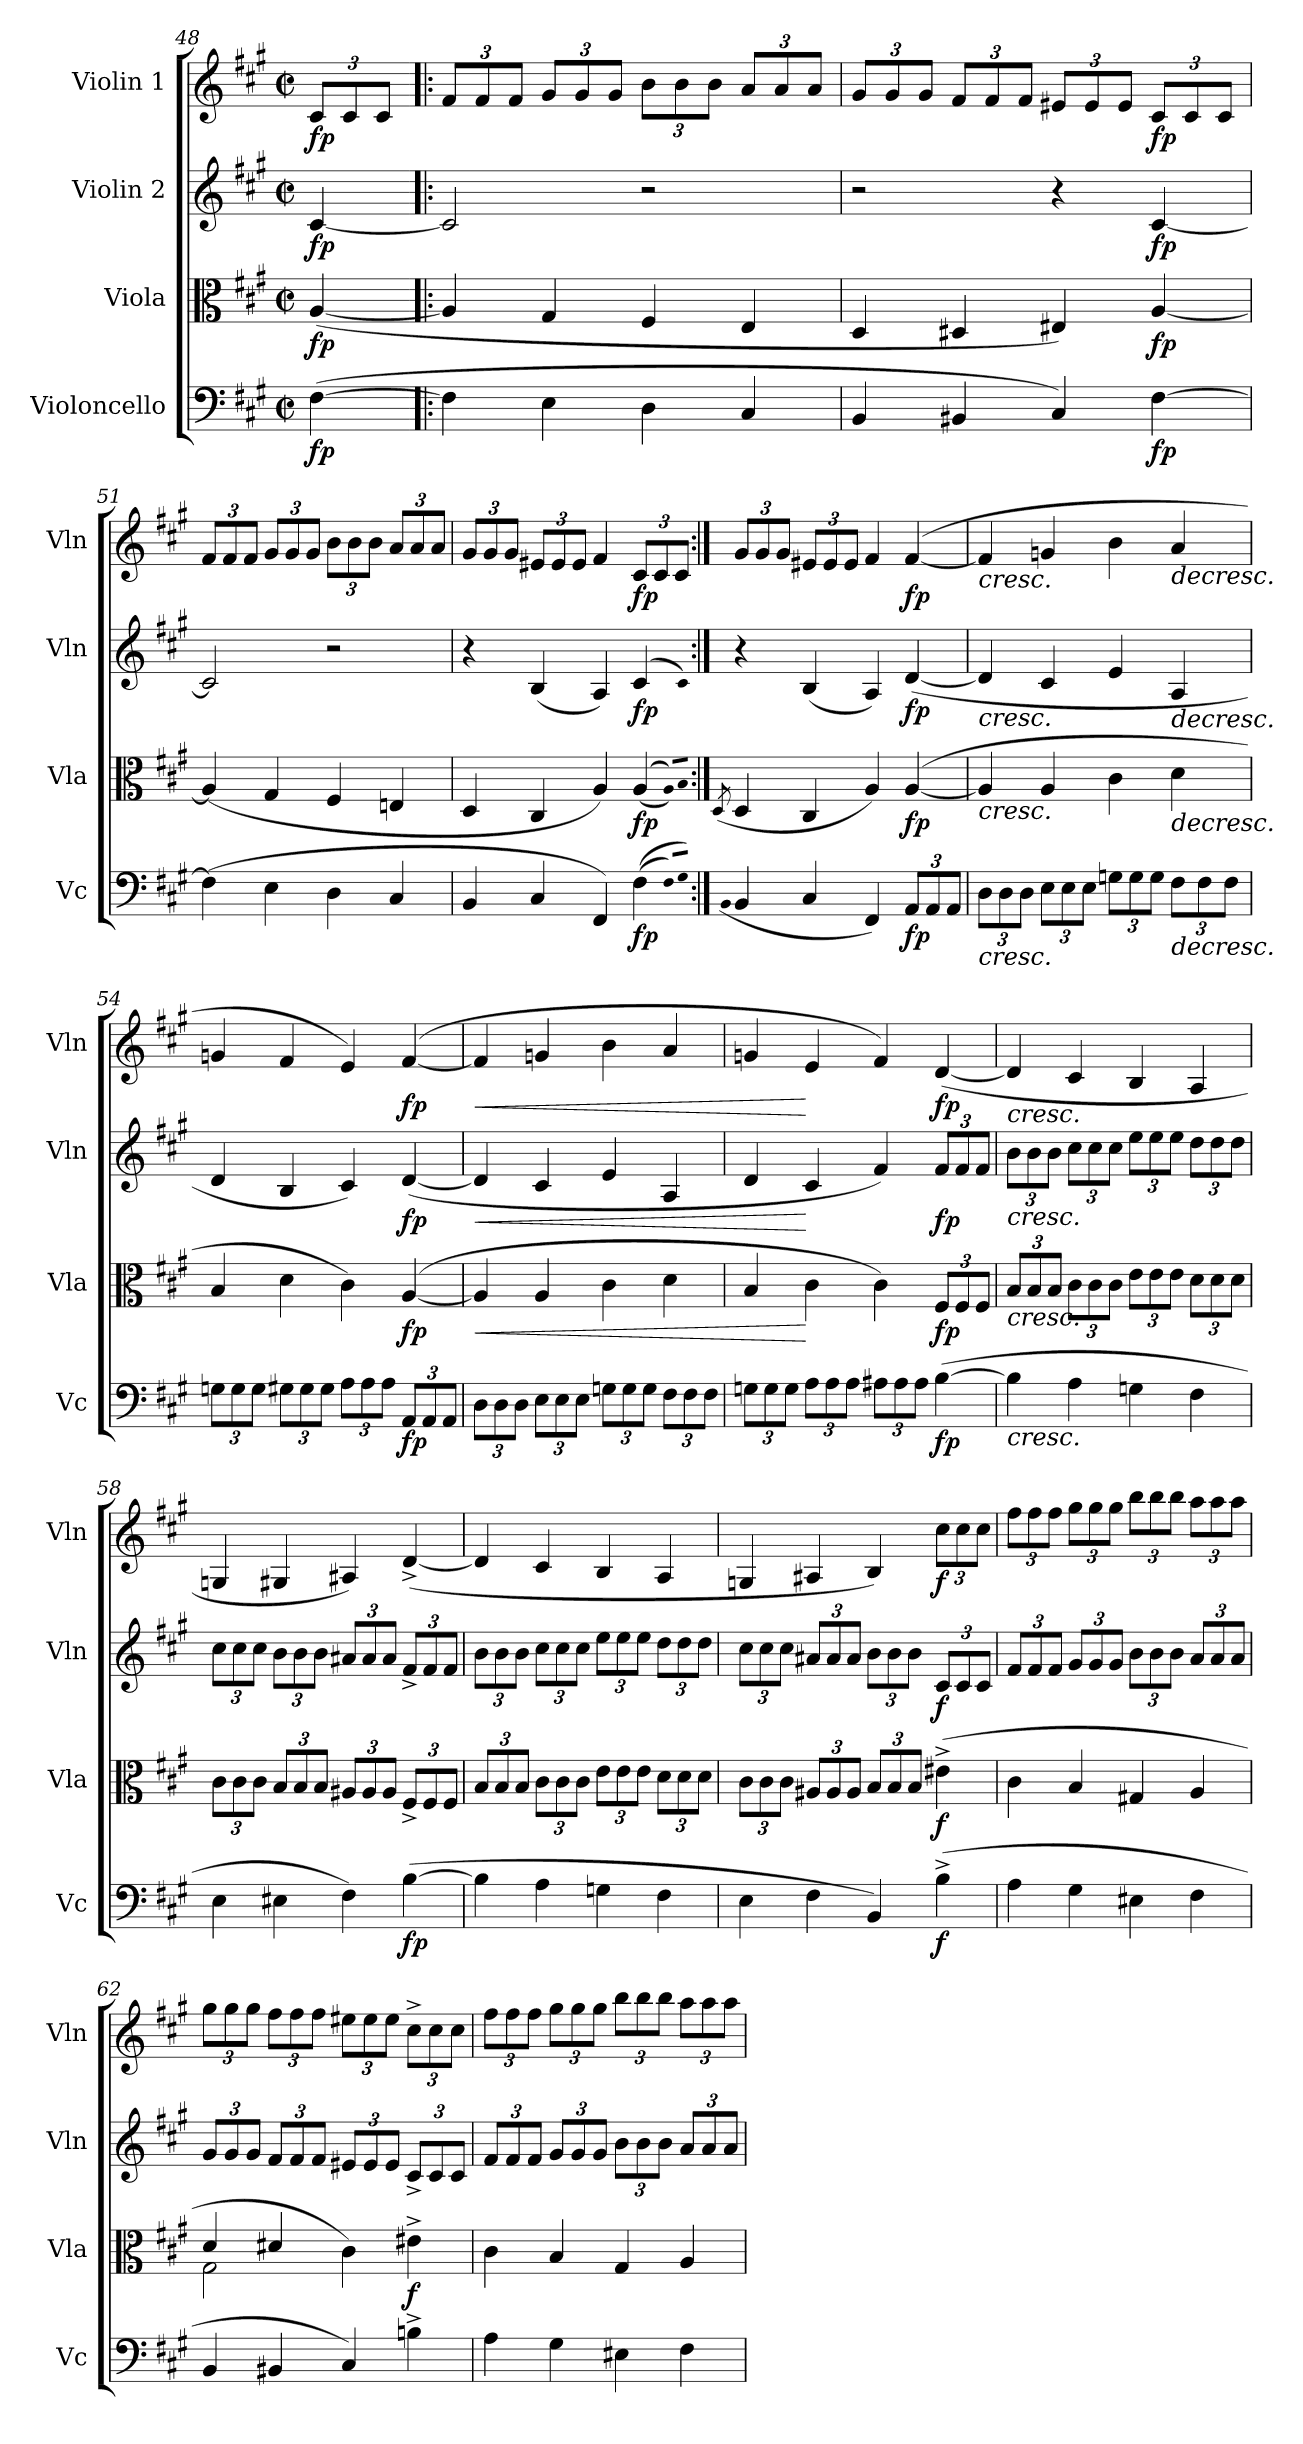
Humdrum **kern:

**kern	**dynam	**kern	**dynam	**kern	**dynam	**kern	**dynam
*part4	*part4	*part3	*part3	*part2	*part2	*part1	*part1
*staff4	*staff4	*staff3	*staff3	*staff2	*staff2	*staff1	*staff1
*I"Violoncello	*	*I"Viola	*	*I"Violin 2	*	*I"Violin 1	*
*I'Vc	*	*I'Vla	*	*I'Vln	*	*I'Vln	*
*clefF4	*	*clefC3	*	*clefG2	*	*clefG2	*
*k[f#c#g#]	*	*k[f#c#g#]	*	*k[f#c#g#]	*	*k[f#c#g#]	*
*M2/2	*	*M2/2	*	*M2/2	*	*M2/2	*
*met(c|)	*	*met(c|)	*	*met(c|)	*	*met(c|)	*
*	*	*	*	*	*	*Xbrackettup	*
=48X3	=48X3	=48X3	=48X3	=48X3	=48X3	=48X3	=48X3
!	!LO:DY:b	!	!LO:DY:b	!	!LO:DY:b	!	!LO:DY:b
([4F#\	fp	([4A/	fp	[4c#/	fp	12c#/L	fp
.	.	.	.	.	.	12c#/	.
.	.	.	.	.	.	12c#/J	.
=49!|:	=49!|:	=49!|:	=49!|:	=49!|:	=49!|:	=49!|:	=49!|:
4F#\]	.	4A/]	.	2c#/]	.	12f#/L	.
.	.	.	.	.	.	12f#/	.
.	.	.	.	.	.	12f#/J	.
4E\	.	4G#/	.	.	.	12g#/L	.
.	.	.	.	.	.	12g#/	.
.	.	.	.	.	.	12g#/J	.
4D\	.	4F#/	.	2r	.	12b\L	.
.	.	.	.	.	.	12b\	.
.	.	.	.	.	.	12b\J	.
4C#/	.	4E/	.	.	.	12a/L	.
.	.	.	.	.	.	12a/	.
.	.	.	.	.	.	12a/J	.
=50	=50	=50	=50	=50	=50	=50	=50
4BB/	.	4D/	.	2r	.	12g#/L	.
.	.	.	.	.	.	12g#/	.
.	.	.	.	.	.	12g#/J	.
4BB#X/	.	4D#X/	.	.	.	12f#/L	.
.	.	.	.	.	.	12f#/	.
.	.	.	.	.	.	12f#/J	.
4C#/)	.	4E#X/)	.	4r	.	12e#X/L	.
.	.	.	.	.	.	12e#/	.
.	.	.	.	.	.	12e#/J	.
!	!LO:DY:b	!	!LO:DY:b	!	!LO:DY:b	!	!LO:DY:b
[4F#\	fp	[4A/	fp	[4c#/	fp	12c#/L	fp
.	.	.	.	.	.	12c#/	.
.	.	.	.	.	.	12c#/J	.
=51	=51	=51	=51	=51	=51	=51	=51
(4F#\]	.	(4A/]	.	2c#/]	.	12f#/L	.
.	.	.	.	.	.	12f#/	.
.	.	.	.	.	.	12f#/J	.
4E\	.	4G#/	.	.	.	12g#/L	.
.	.	.	.	.	.	12g#/	.
.	.	.	.	.	.	12g#/J	.
4D\	.	4F#/	.	2r	.	12b\L	.
.	.	.	.	.	.	12b\	.
.	.	.	.	.	.	12b\J	.
4C#/	.	4En/	.	.	.	12a/L	.
.	.	.	.	.	.	12a/	.
.	.	.	.	.	.	12a/J	.
!!LO:LB:g=z
=51X4	=51X4	=51X4	=51X4	=51X4	=51X4	=51X4	=51X4
4BB/	.	4D/	.	4r	.	12g#/L	.
.	.	.	.	.	.	12g#/	.
.	.	.	.	.	.	12g#/J	.
4C#/	.	4C#/	.	(4B/	.	12e#X/L	.
.	.	.	.	.	.	12e#/	.
.	.	.	.	.	.	12e#/J	.
4FF#/)	.	4A/)	.	4A/)	.	4f#/	.
!	!LO:DY:b	!	!LO:DY:b	!	!LO:DY:b	!	!LO:DY:b
(>(4F#\	fp	((<4A/	fp	(4c#/	fp	12c#/L	fp
.	.	.	.	.	.	12c#/	.
.	.	.	.	.	.	12c#/J	.
qF#L)	.	qAL))	.	.	.	.	.
qG#J)	.	qBJ	.	qc#)	.	.	.
=52:|!	=52:|!	=52:|!	=52:|!	=52:|!	=52:|!	=52:|!	=52:|!
(qBB	.	(8qD/	.	.	.	.	.
4BB/	.	4D/	.	4r	.	12g#/L	.
.	.	.	.	.	.	12g#/	.
.	.	.	.	.	.	12g#/J	.
4C#/	.	4C#/	.	(4B/	.	12e#X/L	.
.	.	.	.	.	.	12e#/	.
.	.	.	.	.	.	12e#/J	.
4FF#/)	.	4A/)	.	4A/)	.	4f#/	.
*Xbrackettup	*	*	*	*	*	*	*
!	!LO:DY:b	!	!LO:DY:b	!	!LO:DY:b	!	!LO:DY:b
12AA/L	fp	([4A/	fp	([4d/	fp	([4f#/	fp
12AA/	.	.	.	.	.	.	.
12AA/J	.	.	.	.	.	.	.
!!LO:LB:g=z
=53	=53	=53	=53	=53	=53	=53	=53
!	!LO:HP:b	!	!LO:HP:b	!	!LO:HP:b	!	!LO:HP:b
12D\L	<	4A/]	<	4d/]	<	4f#/]	<
12D\	.	.	.	.	.	.	.
12D\J	.	.	.	.	.	.	.
12E\L	.	4A/	.	4c#/	.	4gn/	.
12E\	.	.	.	.	.	.	.
12E\J	.	.	.	.	.	.	.
12Gn\L	.	4c#\	.	4e/	.	4b\	.
12G\	.	.	.	.	.	.	.
12G\J	.	.	.	.	.	.	.
!	!LO:HP:b	!	!LO:HP:b	!	!LO:HP:b	!	!LO:HP:b
12F#\L	>	4d\	>	4A/	>	4a/	>
12F#\	.	.	.	.	.	.	.
12F#\J	.	.	.	.	.	.	.
=54	=54	=54	=54	=54	=54	=54	=54
12Gn\L	.	4B/	.	4d/	.	4gn/	.
12G\	[	.	.	.	.	.	.
12G\J	.	.	.	.	.	.	.
12G#X\L	.	4d\	[	4B/	[	4f#/	[
12G#\	.	.	.	.	.	.	.
12G#\J	.	.	.	.	.	.	.
12A\L	.	4c#\)	.	4c#/)	.	4e/)	.
12A\	.	.	.	.	.	.	.
12A\J	.	.	.	.	.	.	.
!	!LO:DY:b	!	!LO:DY:b	!	!LO:DY:b	!	!LO:DY:b
12AA/L	fp	([4A/	fp	([4d/	fp	([4f#/	fp
12AA/	.	.	.	.	.	.	.
12AA/J	.	.	.	.	.	.	.
=55	=55	=55	=55	=55	=55	=55	=55
!	!	!	!LO:HP:b	!	!LO:HP:b	!	!LO:HP:b
12D\L	.	4A/]	<	4d/]	<	4f#/]	<
12D\	.	.	.	.	.	.	.
12D\J	.	.	.	.	.	.	.
12E\L	.	4A/	.	4c#/	.	4gn/	.
12E\	.	.	.	.	.	.	.
12E\J	.	.	.	.	.	.	.
12Gn\L	.	4c#\	]	4e/	]	4b\	]
12G\	.	.	.	.	.	.	.
12G\J	.	.	.	.	.	.	.
12F#\L	.	4d\	.	4A/	.	4a/	.
12F#\	.	.	.	.	.	.	.
12F#\J	.	.	.	.	.	.	.
!!LO:PB:g=z
=56	=56	=56	=56	=56	=56	=56	=56
12Gn\L	.	4B/	.	4d/	.	4gn/	.
12G\	.	.	.	.	.	.	.
12G\J	.	.	.	.	.	.	.
12A\L	.	4c#\	[	4c#/	[	4e/	[
12A\	.	.	.	.	.	.	.
12A\J	.	.	.	.	.	.	.
12A#X\L	.	4c#\)	.	4f#/)	.	4f#/)	.
12A#\	]	.	.	.	.	.	.
12A#\J	.	.	.	.	.	.	.
*	*	*Xbrackettup	*	*Xbrackettup	*	*	*
!	!LO:DY:b	!	!LO:DY:b	!	!LO:DY:b	!	!LO:DY:b
([4B\	fp	12F#/L	fp	12f#/L	fp	([4d/	fp
.	.	12F#/	.	12f#/	.	.	.
.	.	12F#/J	.	12f#/J	.	.	.
=57	=57	=57	=57	=57	=57	=57	=57
!	!	!	!	!	!	!LO:TX:b:i:t=cresc.	!
!	!	!	!	!LO:TX:b:i:t=cresc.	!	!	!
!	!	!LO:TX:b:i:t=cresc.	!	!	!	!	!
!LO:TX:b:i:t=cresc.	!	!	!	!	!	!	!
4B\]	.	12B/L	.	12b\L	.	4d/]	.
.	.	12B/	.	12b\	.	.	.
.	.	12B/J	.	12b\J	.	.	.
4A\	.	12c#\L	.	12cc#\L	.	4c#/	.
.	.	12c#\	.	12cc#\	.	.	.
.	.	12c#\J	.	12cc#\J	.	.	.
4Gn\	.	12e\L	.	12ee\L	.	4B/	.
.	.	12e\	.	12ee\	.	.	.
.	.	12e\J	.	12ee\J	.	.	.
4F#\	.	12d\L	.	12dd\L	.	4A/	.
.	.	12d\	.	12dd\	.	.	.
.	.	12d\J	.	12dd\J	.	.	.
=58	=58	=58	=58	=58	=58	=58	=58
4E\	.	12c#\L	.	12cc#\L	.	4Gn/	.
.	.	12c#\	.	12cc#\	.	.	.
.	.	12c#\J	.	12cc#\J	.	.	.
4E#X\	.	12B/L	.	12b\L	.	4G#X/	.
.	.	12B/	.	12b\	.	.	.
.	.	12B/J	.	12b\J	.	.	.
4F#\)	.	12A#X/L	.	12a#X/L	.	4A#X/)	.
.	.	12A#/	.	12a#/	.	.	.
.	.	12A#/J	.	12a#/J	.	.	.
!	!LO:DY:b	!	!	!	!	!	!
([4B\	fp	12F#^/L	.	12f#^/L	.	([4d^/	.
.	.	12F#/	.	12f#/	.	.	.
.	.	12F#/J	.	12f#/J	.	.	.
!!LO:LB:g=z
=59	=59	=59	=59	=59	=59	=59	=59
4B\]	.	12B/L	.	12b\L	.	4d/]	.
.	.	12B/	.	12b\	.	.	.
.	.	12B/J	.	12b\J	.	.	.
4A\	.	12c#\L	.	12cc#\L	.	4c#/	.
.	.	12c#\	.	12cc#\	.	.	.
.	.	12c#\J	.	12cc#\J	.	.	.
4Gn\	.	12e\L	.	12ee\L	.	4B/	.
.	.	12e\	.	12ee\	.	.	.
.	.	12e\J	.	12ee\J	.	.	.
4F#\	.	12d\L	.	12dd\L	.	4A/	.
.	.	12d\	.	12dd\	.	.	.
.	.	12d\J	.	12dd\J	.	.	.
=60	=60	=60	=60	=60	=60	=60	=60
4E\	.	12c#\L	.	12cc#\L	.	4Gn/	.
.	.	12c#\	.	12cc#\	.	.	.
.	.	12c#\J	.	12cc#\J	.	.	.
4F#\	.	12A#X/L	.	12a#X/L	.	4A#X/	.
.	.	12A#/	.	12a#/	.	.	.
.	.	12A#/J	.	12a#/J	.	.	.
4BB/)	.	12B/L	.	12b\L	.	4B/)	.
.	.	12B/	.	12b\	.	.	.
.	.	12B/J	.	12b\J	.	.	.
!	!LO:DY:b	!	!LO:DY:b	!	!LO:DY:b	!	!LO:DY:b
(4B^\	f	(4e#X^\	f	12c#/L	f	12cc#\L	f
.	.	.	.	12c#/	.	12cc#\	.
.	.	.	.	12c#/J	.	12cc#\J	.
=61	=61	=61	=61	=61	=61	=61	=61
4A\	.	4c#\	.	12f#/L	.	12ff#\L	.
.	.	.	.	12f#/	.	12ff#\	.
.	.	.	.	12f#/J	.	12ff#\J	.
4G#\	.	4B/	.	12g#/L	.	12gg#\L	.
.	.	.	.	12g#/	.	12gg#\	.
.	.	.	.	12g#/J	.	12gg#\J	.
4E#X\	.	4G#X/	.	12b\L	.	12bb\L	.
.	.	.	.	12b\	.	12bb\	.
.	.	.	.	12b\J	.	12bb\J	.
4F#\	.	4A/	.	12a/L	.	12aa\L	.
.	.	.	.	12a/	.	12aa\	.
.	.	.	.	12a/J	.	12aa\J	.
!!LO:LB:g=z
=62	=62	=62	=62	=62	=62	=62	=62
*	*	*^	*	*	*	*	*
4BB/	.	4d/	2G#\	.	12g#/L	.	12gg#\L	.
.	.	.	.	.	12g#/	.	12gg#\	.
.	.	.	.	.	12g#/J	.	12gg#\J	.
4BB#X/	.	4d#X/	.	.	12f#/L	.	12ff#\L	.
.	.	.	.	.	12f#/	.	12ff#\	.
.	.	.	.	.	12f#/J	.	12ff#\J	.
4C#/)	.	4c#\)	2ryy	.	12e#X/L	.	12ee#X\L	.
.	.	.	.	.	12e#/	.	12ee#\	.
.	.	.	.	.	12e#/J	.	12ee#\J	.
!	!	!	!	!LO:DY:b	!	!	!	!
4Bn^\	.	4e#X^\	.	f	12c#^/L	.	12cc#^\L	.
.	.	.	.	.	12c#/	.	12cc#\	.
.	.	.	.	.	12c#/J	.	12cc#\J	.
*	*	*v	*v	*	*	*	*	*
=63	=63	=63	=63	=63	=63	=63	=63
4A\	.	4c#\	.	12f#/L	.	12ff#\L	.
.	.	.	.	12f#/	.	12ff#\	.
.	.	.	.	12f#/J	.	12ff#\J	.
4G#\	.	4B/	.	12g#/L	.	12gg#\L	.
.	.	.	.	12g#/	.	12gg#\	.
.	.	.	.	12g#/J	.	12gg#\J	.
4E#X\	.	4G#/	.	12b\L	.	12bb\L	.
.	.	.	.	12b\	.	12bb\	.
.	.	.	.	12b\J	.	12bb\J	.
4F#\	.	4A/	.	12a/L	.	12aa\L	.
.	.	.	.	12a/	.	12aa\	.
.	.	.	.	12a/J	.	12aa\J	.
=	=	=	=	=	=	=	=
*-	*-	*-	*-	*-	*-	*-	*-
